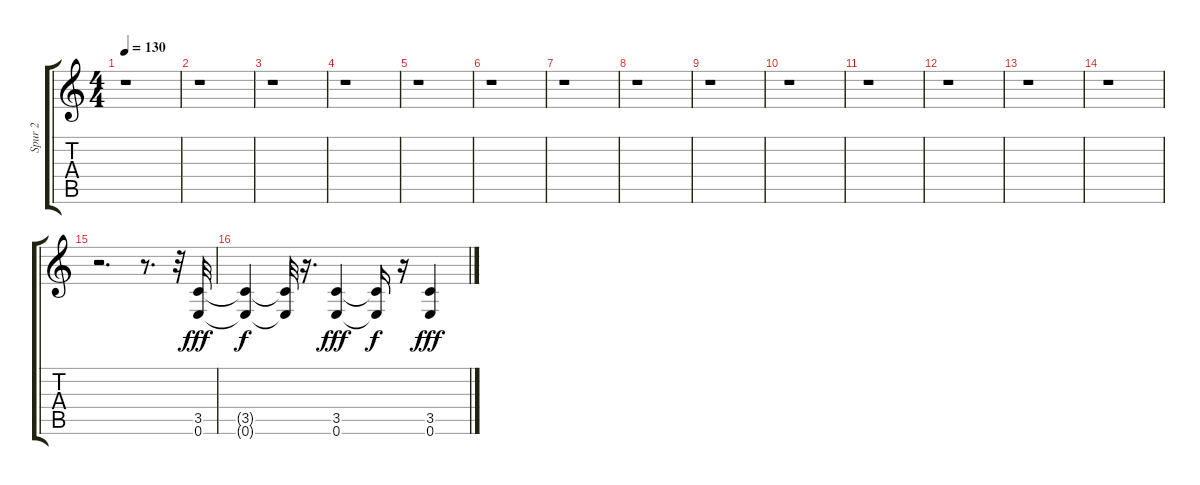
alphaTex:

\track ("Spur 2" "Spur 2") {instrument distortionguitar}
\staff {score tabs}
\tuning (E4 B3 G3 D3 A2 E2) {hide}
\ts (4 4)
\tempo 130
\clef g2
\ks c
r.1{dy fff instrument distortionguitar} |
r.1 |
r.1 |
r.1 |
r.1 |
r.1 |
r.1 |
r.1 |
r.1 |
r.1 |
r.1 |
r.1 |
r.1 |
r.1 |
r.2{d} r.8{d} r.32 (3.5 0.6).32 |
(3.5{t} 0.6{t}).4{dy f} (3.5{t} 0.6{t}).32 r.16{d} (3.5 0.6).4{dy fff} (3.5{t} 0.6{t}).16{dy f} r.16 (3.5 0.6).4{dy fff}
